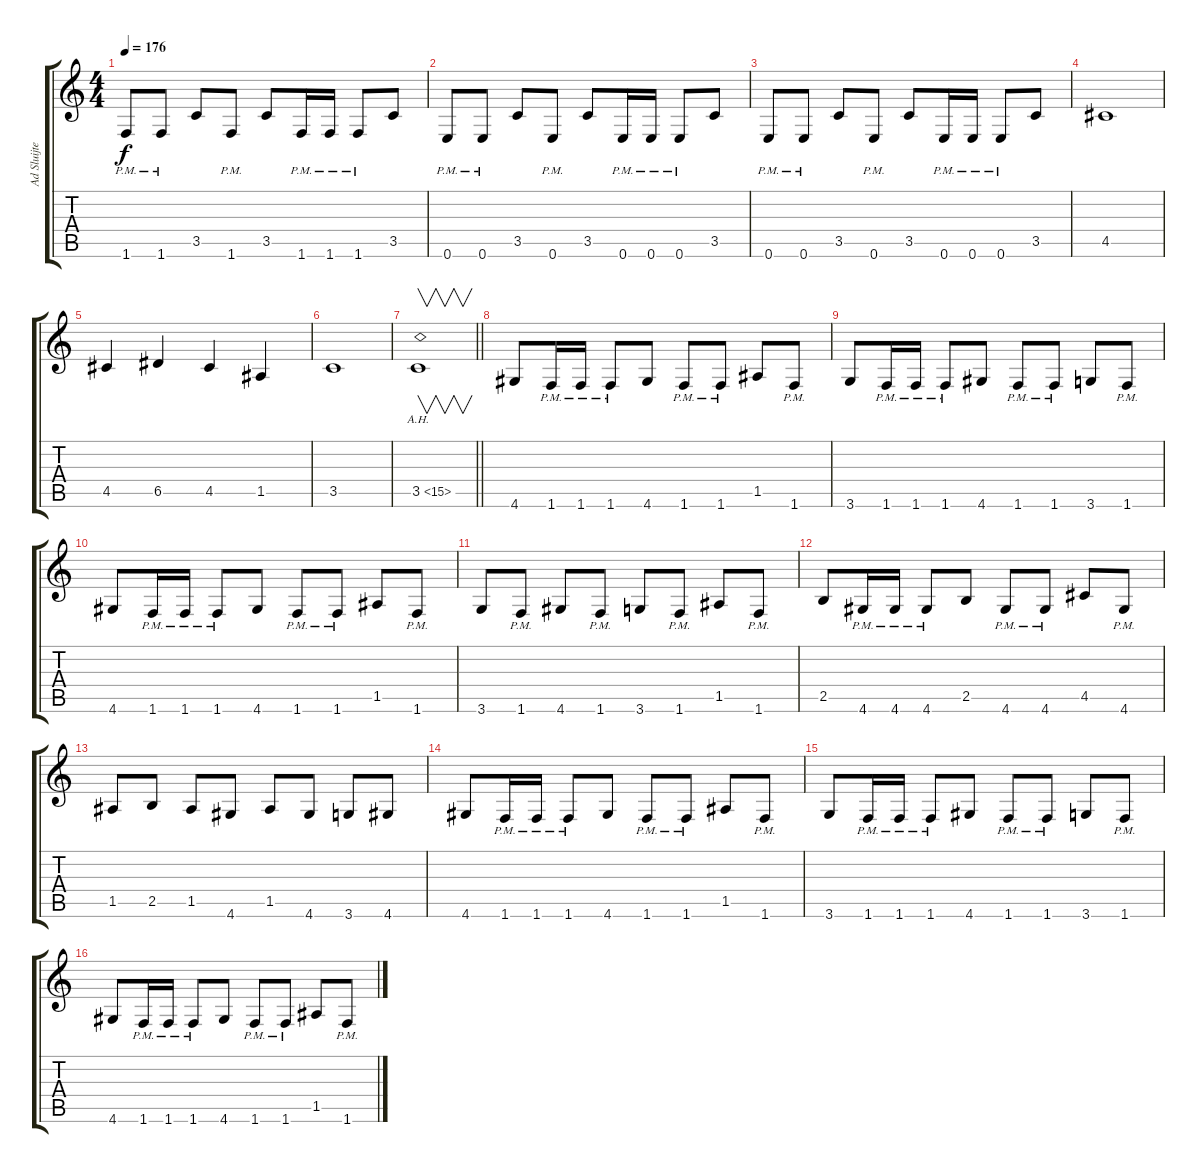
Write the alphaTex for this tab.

\track ("Ad Sluijter" "Ad Sluijte") {instrument distortionguitar}
\staff {score tabs}
\tuning (E4 B3 G3 D3 A2 E2) {hide}
\ts (4 4)
\tempo 176
\clef g2
\ks c
1.6{pm}.8{dy f} 1.6{pm}.8 3.5.8 1.6{pm}.8 3.5.8 1.6{pm}.16 1.6{pm}.16 1.6{pm}.8 3.5.8 |
0.6{pm}.8 0.6{pm}.8 3.5.8 0.6{pm}.8 3.5.8 0.6{pm}.16 0.6{pm}.16 0.6{pm}.8 3.5.8 |
0.6{pm}.8 0.6{pm}.8 3.5.8 0.6{pm}.8 3.5.8 0.6{pm}.16 0.6{pm}.16 0.6{pm}.8 3.5.8 |
4.5.1 |
4.5.4 6.5.4 4.5.4 1.5.4 |
3.5.1 |
\barLineRight lightlight
3.5{ah 12}.1{v} |
\section ("" "")
4.6.8 1.6{pm}.16 1.6{pm}.16 1.6{pm}.8 4.6.8 1.6{pm}.8 1.6{pm}.8 1.5.8 1.6{pm}.8 |
3.6.8 1.6{pm}.16 1.6{pm}.16 1.6{pm}.8 4.6.8 1.6{pm}.8 1.6{pm}.8 3.6.8 1.6{pm}.8 |
4.6.8 1.6{pm}.16 1.6{pm}.16 1.6{pm}.8 4.6.8 1.6{pm}.8 1.6{pm}.8 1.5.8 1.6{pm}.8 |
3.6.8 1.6{pm}.8 4.6.8 1.6{pm}.8 3.6.8 1.6{pm}.8 1.5.8 1.6{pm}.8 |
2.5.8 4.6{pm}.16 4.6{pm}.16 4.6{pm}.8 2.5.8 4.6{pm}.8 4.6{pm}.8 4.5.8 4.6{pm}.8 |
1.5.8 2.5.8 1.5.8 4.6.8 1.5.8 4.6.8 3.6.8 4.6.8 |
4.6.8 1.6{pm}.16 1.6{pm}.16 1.6{pm}.8 4.6.8 1.6{pm}.8 1.6{pm}.8 1.5.8 1.6{pm}.8 |
3.6.8 1.6{pm}.16 1.6{pm}.16 1.6{pm}.8 4.6.8 1.6{pm}.8 1.6{pm}.8 3.6.8 1.6{pm}.8 |
4.6.8 1.6{pm}.16 1.6{pm}.16 1.6{pm}.8 4.6.8 1.6{pm}.8 1.6{pm}.8 1.5.8 1.6{pm}.8
